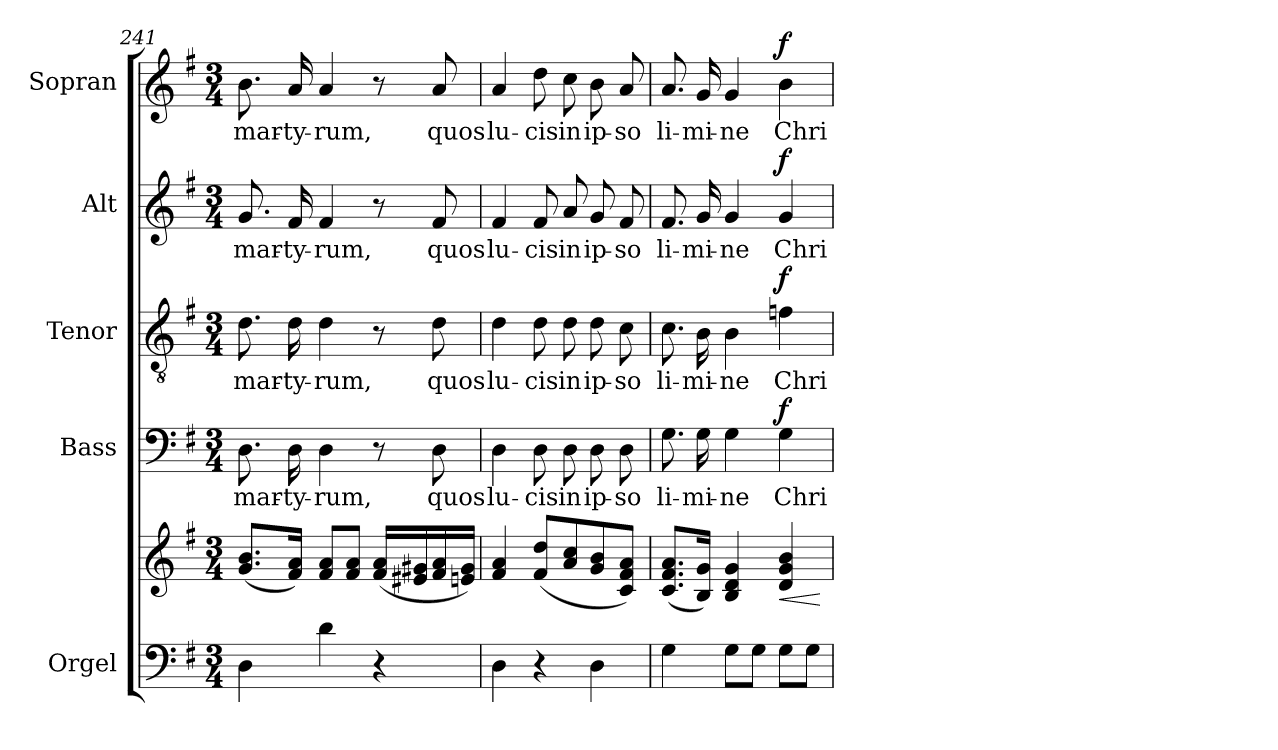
**kern	**kern	**dynam	**kern	**text	**dynam	**kern	**text	**dynam	**kern	**text	**dynam	**kern	**text	**dynam
*part5	*part5	*part5	*part4	*part4	*part4	*part3	*part3	*part3	*part2	*part2	*part2	*part1	*part1	*part1
*staff6	*staff5	*staff5/6	*staff4	*staff4	*staff4	*staff3	*staff3	*staff3	*staff2	*staff2	*staff2	*staff1	*staff1	*staff1
*I"Orgel	*	*	*I"Bass	*	*	*I"Tenor	*	*	*I"Alt	*	*	*I"Sopran	*	*
*I'Org.	*	*	*I'B.	*	*	*I'T.	*	*	*I'A.	*	*	*I'S.	*	*
*clefF4	*clefG2	*	*clefF4	*	*	*clefGv2	*	*	*clefG2	*	*	*clefG2	*	*
*k[f#]	*k[f#]	*	*k[f#]	*	*	*k[f#]	*	*	*k[f#]	*	*	*k[f#]	*	*
*G:	*G:	*	*G:	*	*	*G:	*	*	*G:	*	*	*G:	*	*
*M3/4	*M3/4	*	*M3/4	*	*	*M3/4	*	*	*M3/4	*	*	*M3/4	*	*
=241	=241	=241	=241	=241	=241	=241	=241	=241	=241	=241	=241	=241	=241	=241
!	!	!	!	!LO:LY:b	!	!	!LO:LY:b	!	!	!LO:LY:b	!	!	!LO:LY:b	!
4D\	(<8.g/ 8.b/L	.	8.D\	mar-	.	8.d\	mar-	.	8.g/	mar-	.	8.b\	mar-	.
!	!	!	!	!LO:LY:b	!	!	!LO:LY:b	!	!	!LO:LY:b	!	!	!LO:LY:b	!
.	16f#/ 16a/Jk)	.	16D\	-ty-	.	16d\	-ty-	.	16f#/	-ty-	.	16a/	-ty-	.
!	!	!	!	!LO:LY:b	!	!	!LO:LY:b	!	!	!LO:LY:b	!	!	!LO:LY:b	!
4d\	8f#/ 8a/L	.	4D\	-rum,	.	4d\	-rum,	.	4f#/	-rum,	.	4a/	-rum,	.
.	8f#/ 8a/J	.	.	.	.	.	.	.	.	.	.	.	.	.
4r	(<16f#/ 16a/LL	.	8r	.	.	8r	.	.	8r	.	.	8r	.	.
.	16e#X/ 16g#X/	.	.	.	.	.	.	.	.	.	.	.	.	.
!	!	!	!	!LO:LY:b	!	!	!LO:LY:b	!	!	!LO:LY:b	!	!	!LO:LY:b	!
.	16f#/ 16a/	.	8D\	quos	.	8d\	quos	.	8f#/	quos	.	8a/	quos	.
.	16en/ 16g#/JJ)	.	.	.	.	.	.	.	.	.	.	.	.	.
=242	=242	=242	=242	=242	=242	=242	=242	=242	=242	=242	=242	=242	=242	=242
!	!	!	!	!LO:LY:b	!	!	!LO:LY:b	!	!	!LO:LY:b	!	!	!LO:LY:b	!
4D\	4f#/ 4a/	.	4D\	lu-	.	4d\	lu-	.	4f#/	lu-	.	4a/	lu-	.
!	!	!	!	!LO:LY:b	!	!	!LO:LY:b	!	!	!LO:LY:b	!	!	!LO:LY:b	!
4r	(<8f#/ 8dd/L	.	8D\	-cis	.	8d\	-cis	.	8f#/	-cis	.	8dd\	-cis	.
!	!	!	!	!LO:LY:b	!	!	!LO:LY:b	!	!	!LO:LY:b	!	!	!LO:LY:b	!
.	8a/ 8cc/	.	8D\	in	.	8d\	in	.	8a/	in	.	8cc\	in	.
!	!	!	!	!LO:LY:b	!	!	!LO:LY:b	!	!	!LO:LY:b	!	!	!LO:LY:b	!
4D\	8g/ 8b/	.	8D\	ip-	.	8d\	ip-	.	8g/	ip-	.	8b\	ip-	.
!	!	!	!	!LO:LY:b	!	!	!LO:LY:b	!	!	!LO:LY:b	!	!	!LO:LY:b	!
.	8c/ 8f#/ 8a/J)	.	8D\	-so	.	8c\	-so	.	8f#/	-so	.	8a/	-so	.
!!LO:PB:g=z
=243	=243	=243	=243	=243	=243	=243	=243	=243	=243	=243	=243	=243	=243	=243
!	!	!	!	!LO:LY:b	!	!	!LO:LY:b	!	!	!LO:LY:b	!	!	!LO:LY:b	!
4G\	(<8.c/ 8.f#/ 8.a/L	.	8.G\	li-	.	8.c\	li-	.	8.f#/	li-	.	8.a/	li-	.
!	!	!	!	!LO:LY:b	!	!	!LO:LY:b	!	!	!LO:LY:b	!	!	!LO:LY:b	!
.	16B/ 16g/Jk)	.	16G\	-mi-	.	16B\	-mi-	.	16g/	-mi-	.	16g/	-mi-	.
!	!	!	!	!LO:LY:b	!	!	!LO:LY:b	!	!	!LO:LY:b	!	!	!LO:LY:b	!
8G\L	4B/ 4d/ 4g/	.	4G\	-ne	.	4B\	-ne	.	4g/	-ne	.	4g/	-ne	.
8G\J	.	.	.	.	.	.	.	.	.	.	.	.	.	.
!	!	!LO:HP:b	!	!LO:LY:b	!LO:DY:a	!	!LO:LY:b	!LO:DY:a	!	!LO:LY:b	!LO:DY:a	!	!LO:LY:b	!LO:DY:a
8G\L	4d/ 4g/ 4b/	<	4G\	Chri-	f	4fn\	Chri-	f	4g/	Chri-	f	4b\	Chri-	f
8G\J	.	.	.	.	.	.	.	.	.	.	.	.	.	.
.	.	[	.	.	.	.	.	.	.	.	.	.	.	.
=	=	=	=	=	=	=	=	=	=	=	=	=	=	=
*-	*-	*-	*-	*-	*-	*-	*-	*-	*-	*-	*-	*-	*-	*-
